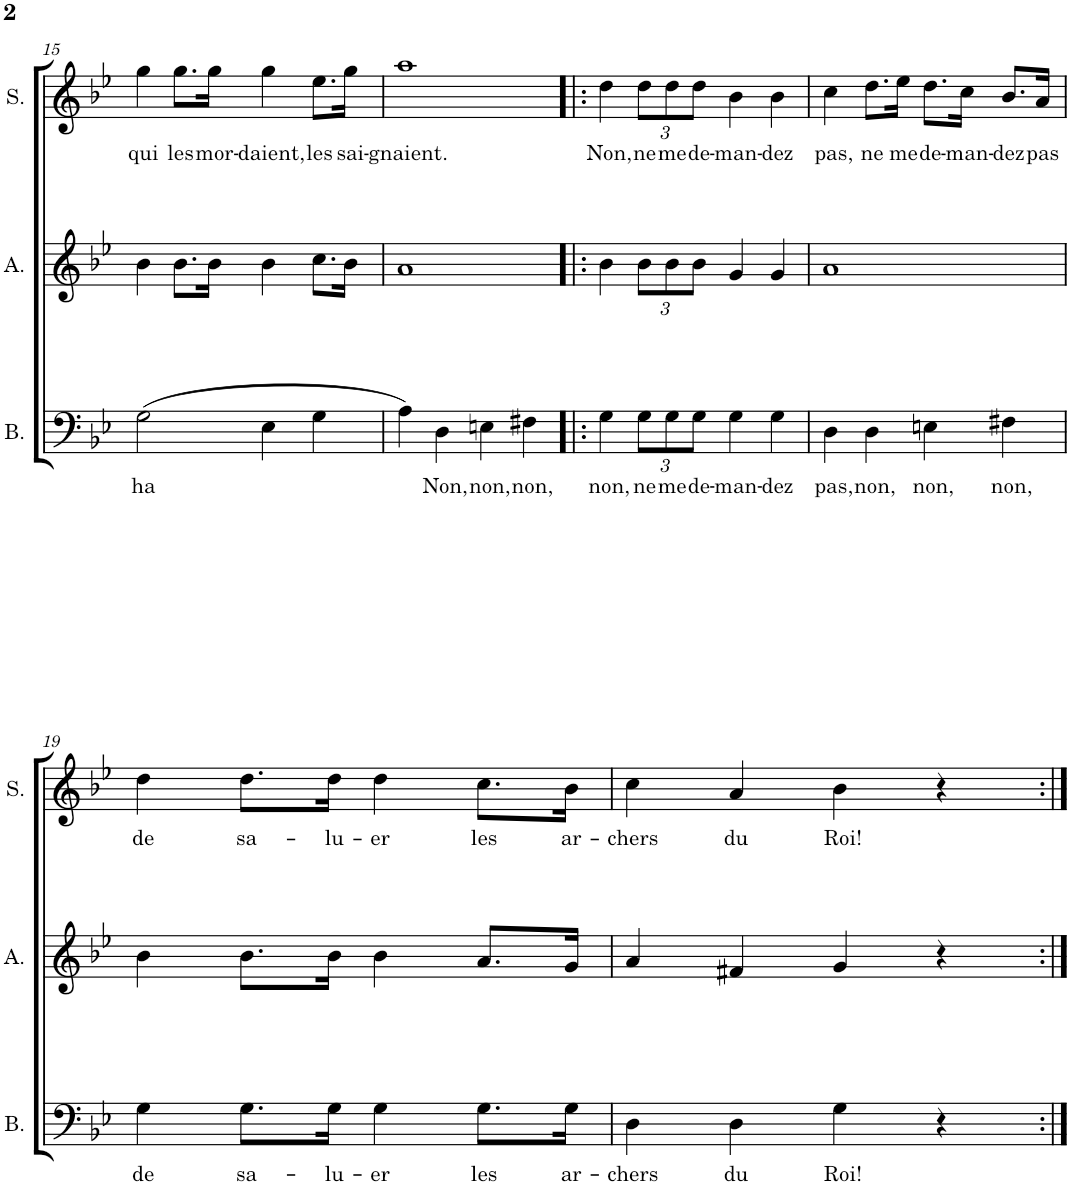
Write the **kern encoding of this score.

**kern	**text	**kern	**kern	**text
*part3	*part3	*part2	*part1	*part1
*staff3	*staff3	*staff2	*staff1	*staff1
*I"Bass	*	*I"Alto	*I"Soprano	*
*I'B.	*	*I'A.	*I'S.	*
!!LO:PB:g=z
*clefF4	*	*clefG2	*clefG2	*
*k[b-e-]	*	*k[b-e-]	*k[b-e-]	*
*M4/4	*	*M4/4	*M4/4	*
=15	=15	=15	=15	=15
!	!LO:LY:b	!	!	!LO:LY:b
(2G\	ha	4b-\	4gg\	qui
!	!	!	!	!LO:LY:b
.	.	8.b-\L	8.gg\L	les
!	!	!	!	!LO:LY:b
.	.	16b-\Jk	16gg\Jk	mor-
!	!	!	!	!LO:LY:b
4E-\	.	4b-\	4gg\	-daient,
!	!	!	!	!LO:LY:b
4G\	.	8.cc\L	8.ee-\L	les
!	!	!	!	!LO:LY:b
.	.	16b-\Jk	16gg\Jk	sai-
=16	=16	=16	=16	=16
!	!	!	!	!LO:LY:b
4A\)	.	1a	1aa	-gnaient.
!	!LO:LY:b	!	!	!
4D\	Non,	.	.	.
!	!LO:LY:b	!	!	!
4En\	non,	.	.	.
!	!LO:LY:b	!	!	!
4F#X\	non,	.	.	.
=17!|:	=17!|:	=17!|:	=17!|:	=17!|:
!	!LO:LY:b	!	!	!LO:LY:b
4G\	non,	4b-\	4dd\	Non,
*Xbrackettup	*	*	*	*
!	!LO:LY:b	!	!	!
*	*	*Xbrackettup	*Xbrackettup	*
!	!	!	!	!LO:LY:b
12G\L	ne	12b-\L	12dd\L	ne
!	!LO:LY:b	!	!	!LO:LY:b
12G\	me	12b-\	12dd\	me
!	!LO:LY:b	!	!	!LO:LY:b
12G\J	de-	12b-\J	12dd\J	de-
!	!LO:LY:b	!	!	!LO:LY:b
4G\	-man-	4g/	4b-\	-man-
!	!LO:LY:b	!	!	!LO:LY:b
4G\	-dez	4g/	4b-\	-dez
=18	=18	=18	=18	=18
!	!LO:LY:b	!	!	!LO:LY:b
4D\	pas,	1a	4cc\	pas,
!	!LO:LY:b	!	!	!LO:LY:b
4D\	non,	.	8.dd\L	ne
!	!	!	!	!LO:LY:b
.	.	.	16ee-\Jk	me
!	!LO:LY:b	!	!	!LO:LY:b
4En\	non,	.	8.dd\L	de-
!	!	!	!	!LO:LY:b
.	.	.	16cc\Jk	-man-
!	!LO:LY:b	!	!	!LO:LY:b
4F#X\	non,	.	8.b-/L	-dez
!	!	!	!	!LO:LY:b
.	.	.	16a/Jk	pas
!!LO:LB:g=z
=19	=19	=19	=19	=19
!	!LO:LY:b	!	!	!LO:LY:b
4G\	de	4b-\	4dd\	de
!	!LO:LY:b	!	!	!LO:LY:b
8.G\L	sa-	8.b-\L	8.dd\L	sa-
!	!LO:LY:b	!	!	!LO:LY:b
16G\Jk	-lu-	16b-\Jk	16dd\Jk	-lu-
!	!LO:LY:b	!	!	!LO:LY:b
4G\	-er	4b-\	4dd\	-er
!	!LO:LY:b	!	!	!LO:LY:b
8.G\L	les	8.a/L	8.cc\L	les
!	!LO:LY:b	!	!	!LO:LY:b
16G\Jk	ar-	16g/Jk	16b-\Jk	ar-
=20	=20	=20	=20	=20
!	!LO:LY:b	!	!	!LO:LY:b
4D\	-chers	4a/	4cc\	-chers
!	!LO:LY:b	!	!	!LO:LY:b
4D\	du	4f#X/	4a/	du
!	!LO:LY:b	!	!	!LO:LY:b
4G\	Roi!	4g/	4b-\	Roi!
4r	.	4r	4r	.
=:|!	=:|!	=:|!	=:|!	=:|!
*-	*-	*-	*-	*-
